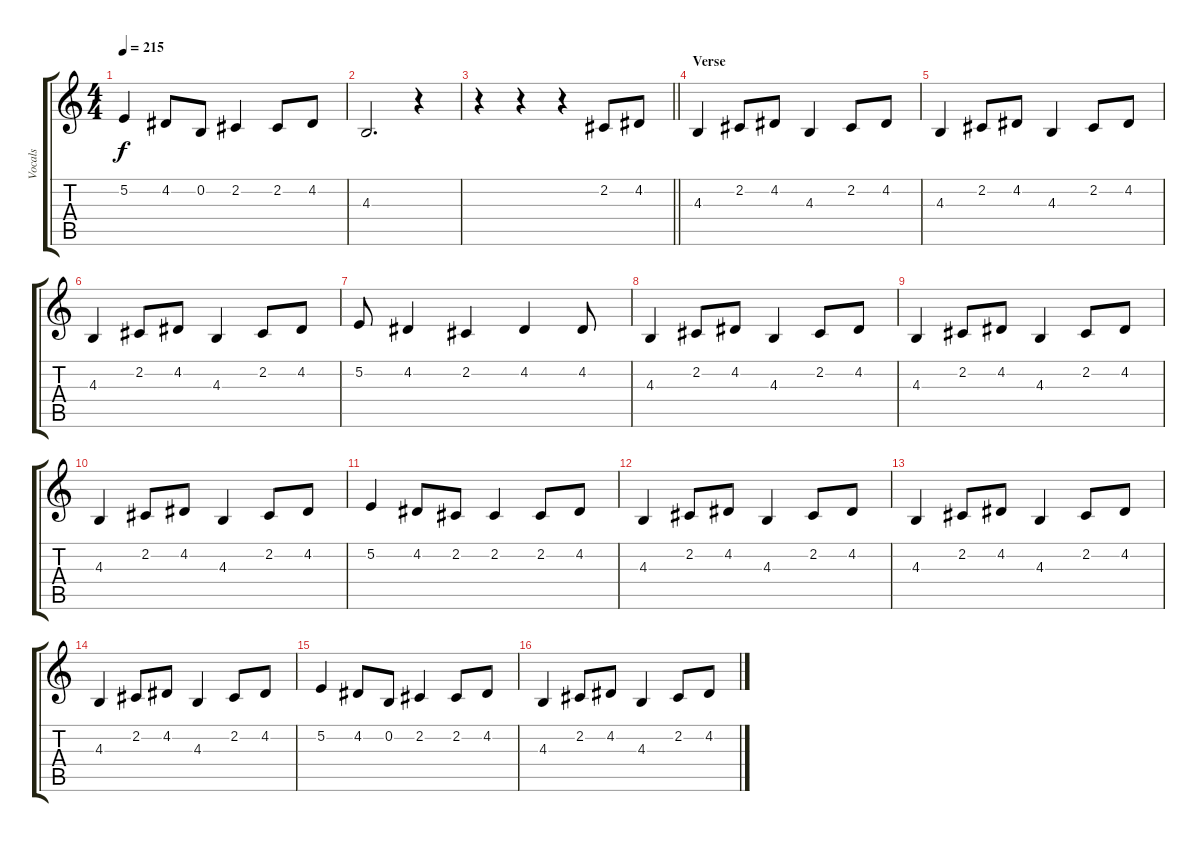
\track ("Vocals" "Vocals") {instrument altosax}
\staff {score tabs}
\tuning (E4 B3 G3 D3 A2 E2) {hide}
\ts (4 4)
\tempo 215
\clef g2
\ks c
5.2.4{dy f} 4.2.8 0.2.8 2.2.4 2.2.8 4.2.8 |
4.3.2{d} r.4 |
\barLineRight lightlight
r.4 r.4 r.4 2.2.8 4.2.8 |
\section ("" "Verse ")
4.3.4 2.2.8 4.2.8 4.3.4 2.2.8 4.2.8 |
4.3.4 2.2.8 4.2.8 4.3.4 2.2.8 4.2.8 |
4.3.4 2.2.8 4.2.8 4.3.4 2.2.8 4.2.8 |
5.2.8 4.2.4 2.2.4 4.2.4 4.2.8 |
4.3.4 2.2.8 4.2.8 4.3.4 2.2.8 4.2.8 |
4.3.4 2.2.8 4.2.8 4.3.4 2.2.8 4.2.8 |
4.3.4 2.2.8 4.2.8 4.3.4 2.2.8 4.2.8 |
5.2.4 4.2.8 2.2.8 2.2.4 2.2.8 4.2.8 |
4.3.4 2.2.8 4.2.8 4.3.4 2.2.8 4.2.8 |
4.3.4 2.2.8 4.2.8 4.3.4 2.2.8 4.2.8 |
4.3.4 2.2.8 4.2.8 4.3.4 2.2.8 4.2.8 |
5.2.4 4.2.8 0.2.8 2.2.4 2.2.8 4.2.8 |
4.3.4 2.2.8 4.2.8 4.3.4 2.2.8 4.2.8
